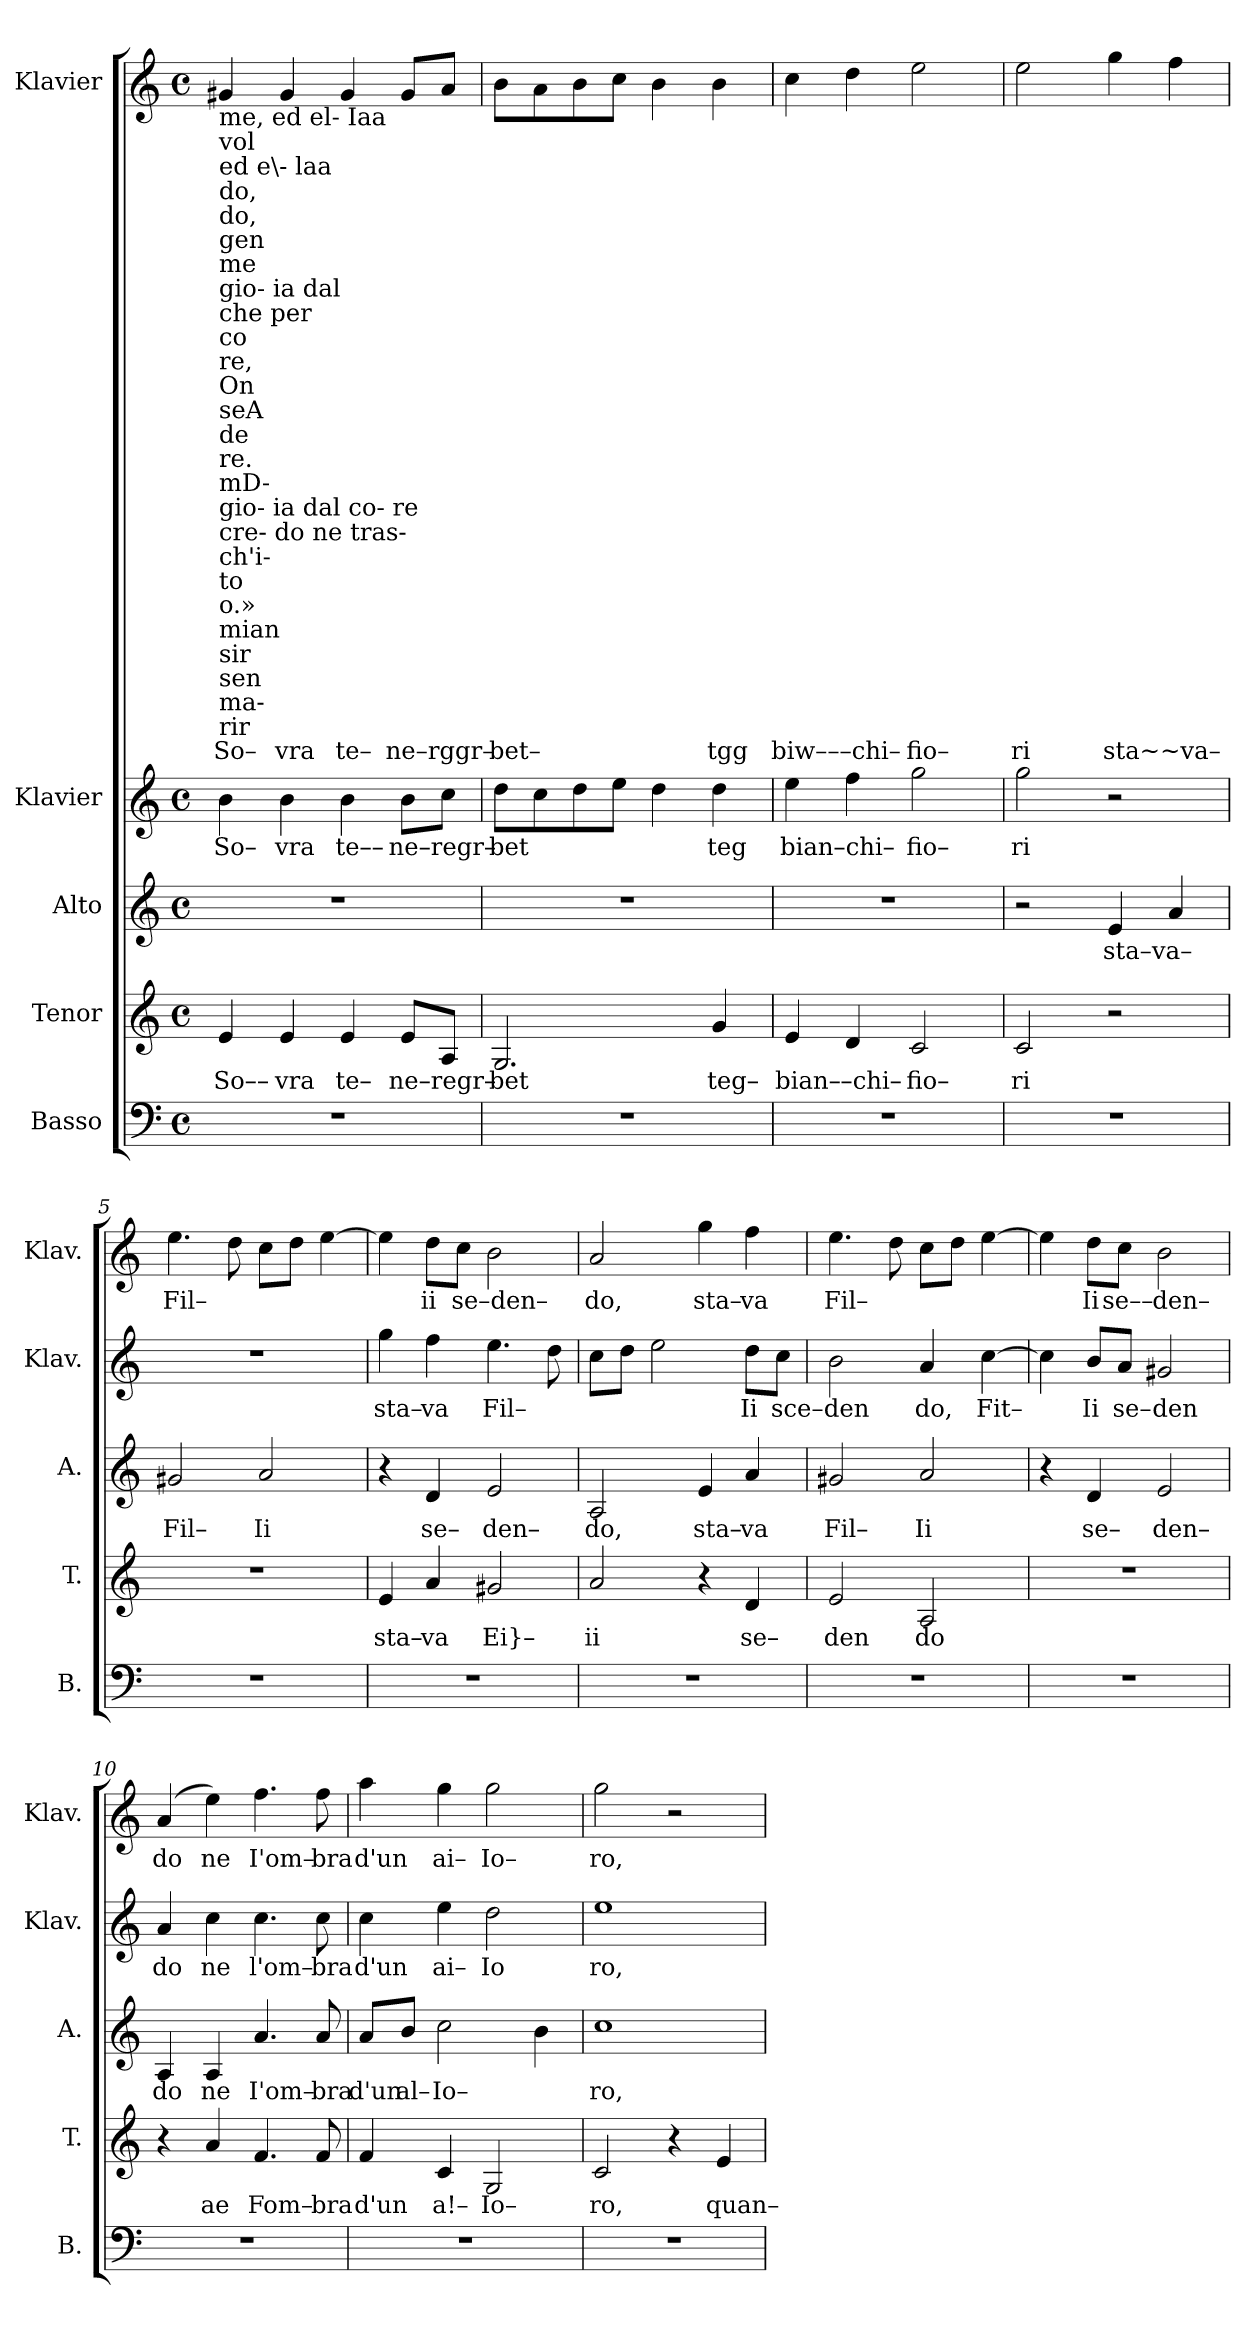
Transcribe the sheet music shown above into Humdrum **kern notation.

**kern	**kern	**text	**kern	**text	**kern	**text	**kern	**text
*part5	*part4	*part4	*part3	*part3	*part2	*part2	*part1	*part1
*staff5	*staff4	*staff4	*staff3	*staff3	*staff2	*staff2	*staff1	*staff1
*I"Basso	*I"Tenor	*	*I"Alto	*	*I"Klavier	*	*I"Klavier	*
*I'B.	*I'T.	*	*I'A.	*	*I'Klav.	*	*I'Klav.	*
*clefF4	*clefG2	*	*clefG2	*	*clefG2	*	*clefG2	*
*k[]	*k[]	*	*k[]	*	*k[]	*	*k[]	*
*M4/4	*M4/4	*	*M4/4	*	*M4/4	*	*M4/4	*
*met(c)	*met(c)	*	*met(c)	*	*met(c)	*	*met(c)	*
*MM120	*MM120	*	*MM120	*	*MM120	*	*MM120	*
=1	=1	=1	=1	=1	=1	=1	=1	=1
!	!	!	!	!	!	!	!LO:TX:b:t=me, ed el- Iaa	!
!	!	!	!	!	!	!	!LO:TX:b:t=vol	!
!	!	!	!	!	!	!	!LO:TX:b:t=ed e\- laa	!
!	!	!	!	!	!	!	!LO:TX:b:t=do,	!
!	!	!	!	!	!	!	!LO:TX:b:t=do,	!
!	!	!	!	!	!	!	!LO:TX:b:t=gen	!
!	!	!	!	!	!	!	!LO:TX:b:t=me	!
!	!	!	!	!	!	!	!LO:TX:b:t=gio- ia dal	!
!	!	!	!	!	!	!	!LO:TX:b:t=che per	!
!	!	!	!	!	!	!	!LO:TX:b:t=co	!
!	!	!	!	!	!	!	!LO:TX:b:t=re,	!
!	!	!	!	!	!	!	!LO:TX:b:t=On	!
!	!	!	!	!	!	!	!LO:TX:b:t=seA	!
!	!	!	!	!	!	!	!LO:TX:b:t=de	!
!	!	!	!	!	!	!	!LO:TX:b:t=re.	!
!	!	!	!	!	!	!	!LO:TX:b:t=mD-	!
!	!	!	!	!	!	!	!LO:TX:b:t=gio- ia dal co- re	!
!	!	!	!	!	!	!	!LO:TX:b:t=cre- do ne tras-	!
!	!	!	!	!	!	!	!LO:TX:b:t=ch'i-	!
!	!	!	!	!	!	!	!LO:TX:b:t=to	!
!	!	!	!	!	!	!	!LO:TX:b:t=o.»	!
!	!	!	!	!	!	!	!LO:TX:b:t=mian	!
!	!	!	!	!	!	!	!LO:TX:b:t=sir	!
!	!	!	!	!	!	!	!LO:TX:b:t=sen	!
!	!	!	!	!	!	!	!LO:TX:b:t=ma-	!
!	!	!	!	!	!	!	!LO:TX:b:t=rir	!
!	!	!LO:LY:b	!	!	!	!LO:LY:b	!	!LO:LY:b
1r	4e/	So––	1r	.	4b\	So–	4g#X/	So–
!	!	!LO:LY:b	!	!	!	!LO:LY:b	!	!LO:LY:b
.	4e/	vra	.	.	4b\	vra	4g#/	vra
!	!	!LO:LY:b	!	!	!	!LO:LY:b	!	!LO:LY:b
.	4e/	te–	.	.	4b\	te––	4g#/	te–
!	!	!LO:LY:b	!	!	!	!LO:LY:b	!	!LO:LY:b
.	8e/L	ne–regr–	.	.	8b\L	ne–regr–	8g#/L	ne–rggr–
.	8A/J	.	.	.	8cc\J	.	8a/J	.
=2	=2	=2	=2	=2	=2	=2	=2	=2
!	!	!LO:LY:b	!	!	!	!LO:LY:b	!	!LO:LY:b
1r	2.G/	bet	1r	.	8dd\L	bet	8b\L	bet–
.	.	.	.	.	8cc\	.	8a\	.
.	.	.	.	.	8dd\	.	8b\	.
.	.	.	.	.	8ee\J	.	8cc\J	.
.	.	.	.	.	4dd\	.	4b\	.
!	!	!LO:LY:b	!	!	!	!LO:LY:b	!	!LO:LY:b
.	4g/	teg–	.	.	4dd\	teg	4b\	tgg
=3	=3	=3	=3	=3	=3	=3	=3	=3
!	!	!LO:LY:b	!	!	!	!LO:LY:b	!	!LO:LY:b
1r	4e/	bian–	1r	.	4ee\	bian–chi–	4cc\	biw–––chi–
!	!	!LO:LY:b	!	!	!	!	!	!
.	4d/	–chi–	.	.	4ff\	.	4dd\	.
!	!	!LO:LY:b	!	!	!	!LO:LY:b	!	!LO:LY:b
.	2c/	fio–	.	.	2gg\	fio–	2ee\	fio–
=4	=4	=4	=4	=4	=4	=4	=4	=4
!	!	!LO:LY:b	!	!	!	!LO:LY:b	!	!LO:LY:b
1r	2c/	ri	2r	.	2gg\	ri	2ee\	ri
!	!	!	!	!LO:LY:b	!	!	!	!LO:LY:b
.	2r	.	4e/	sta–va–	2r	.	4gg\	sta~~va–
.	.	.	4a/	.	.	.	4ff\	.
=5	=5	=5	=5	=5	=5	=5	=5	=5
!	!	!	!	!LO:LY:b	!	!	!	!LO:LY:b
1r	1r	.	2g#X/	Fil–	1r	.	4.ee\	Fil–
.	.	.	.	.	.	.	8dd\	.
!	!	!	!	!LO:LY:b	!	!	!	!
.	.	.	2a/	Ii	.	.	8cc\L	.
.	.	.	.	.	.	.	8dd\J	.
.	.	.	.	.	.	.	[4ee\	.
=6	=6	=6	=6	=6	=6	=6	=6	=6
!	!	!LO:LY:b	!	!	!	!LO:LY:b	!	!
1r	4e/	sta–	4r	.	4gg\	sta–	4ee\]	.
!	!	!LO:LY:b	!	!LO:LY:b	!	!LO:LY:b	!	!LO:LY:b
.	4a/	va	4d/	se–	4ff\	va	8dd\L	ii
!	!	!	!	!	!	!	!	!LO:LY:b
.	.	.	.	.	.	.	8cc\J	se–den–
!	!	!LO:LY:b	!	!LO:LY:b	!	!LO:LY:b	!	!
.	2g#X/	Ei}–	2e/	den–	4.ee\	Fil–	2b\	.
.	.	.	.	.	8dd\	.	.	.
=7	=7	=7	=7	=7	=7	=7	=7	=7
!	!	!LO:LY:b	!	!LO:LY:b	!	!	!	!LO:LY:b
1r	2a/	ii	2A/	do,	8cc\L	.	2a/	do,
.	.	.	.	.	8dd\J	.	.	.
.	.	.	.	.	2ee\	.	.	.
!	!	!	!	!LO:LY:b	!	!	!	!LO:LY:b
.	4r	.	4e/	sta–	.	.	4gg\	sta–
!	!	!LO:LY:b	!	!LO:LY:b	!	!LO:LY:b	!	!LO:LY:b
.	4d/	se–	4a/	va	8dd\L	Ii	4ff\	va
!	!	!	!	!	!	!LO:LY:b	!	!
.	.	.	.	.	8cc\J	sce–	.	.
=8	=8	=8	=8	=8	=8	=8	=8	=8
!	!	!LO:LY:b	!	!LO:LY:b	!	!LO:LY:b	!	!LO:LY:b
1r	2e/	den	2g#X/	Fil–	2b\	den	4.ee\	Fil–
.	.	.	.	.	.	.	8dd\	.
!	!	!LO:LY:b	!	!LO:LY:b	!	!LO:LY:b	!	!
.	2A/	do	2a/	Ii	4a/	do,	8cc\L	.
.	.	.	.	.	.	.	8dd\J	.
!	!	!	!	!	!	!LO:LY:b	!	!
.	.	.	.	.	[4cc\	Fit–	[4ee\	.
=9	=9	=9	=9	=9	=9	=9	=9	=9
1r	1r	.	4r	.	4cc\]	.	4ee\]	.
!	!	!	!	!LO:LY:b	!	!LO:LY:b	!	!LO:LY:b
.	.	.	4d/	se–	8b/L	Ii	8dd\L	Ii
!	!	!	!	!	!	!LO:LY:b	!	!LO:LY:b
.	.	.	.	.	8a/J	se–	8cc\J	se––
!	!	!	!	!LO:LY:b	!	!LO:LY:b	!	!LO:LY:b
.	.	.	2e/	den–	2g#X/	den	2b\	den–
=10	=10	=10	=10	=10	=10	=10	=10	=10
!	!	!	!	!LO:LY:b	!	!LO:LY:b	!	!LO:LY:b
1r	4r	.	4A/	do	4a/	do	(>4a/	do
!	!	!LO:LY:b	!	!LO:LY:b	!	!LO:LY:b	!	!LO:LY:b
.	4a/	ae	4A/	ne	4cc\	ne	4ee\)	ne
!	!	!LO:LY:b	!	!LO:LY:b	!	!LO:LY:b	!	!LO:LY:b
.	4.f/	Fom–	4.a/	I'om–	4.cc\	l'om–	4.ff\	I'om–
!	!	!LO:LY:b	!	!LO:LY:b	!	!LO:LY:b	!	!LO:LY:b
.	8f/	bra	8a/	bra	8cc\	bra	8ff\	bra
=11	=11	=11	=11	=11	=11	=11	=11	=11
!	!	!LO:LY:b	!	!LO:LY:b	!	!LO:LY:b	!	!LO:LY:b
1r	4f/	d'un	8a/L	d'un	4cc\	d'un	4aa\	d'un
!	!	!	!	!LO:LY:b	!	!	!	!
.	.	.	8b/J	al–	.	.	.	.
!	!	!LO:LY:b	!	!LO:LY:b	!	!LO:LY:b	!	!LO:LY:b
.	4c/	a!–	2cc\	Io–	4ee\	ai–	4gg\	ai–
!	!	!LO:LY:b	!	!	!	!LO:LY:b	!	!LO:LY:b
.	2G/	Io–	.	.	2dd\	Io	2gg\	Io–
.	.	.	4b\	.	.	.	.	.
=12	=12	=12	=12	=12	=12	=12	=12	=12
!	!	!LO:LY:b	!	!LO:LY:b	!	!LO:LY:b	!	!LO:LY:b
1r	2c/	ro,	1cc	ro,	1ee	ro,	2gg\	ro,
.	4r	.	.	.	.	.	2r	.
!	!	!LO:LY:b	!	!	!	!	!	!
.	4e/	quan–	.	.	.	.	.	.
=	=	=	=	=	=	=	=	=
*-	*-	*-	*-	*-	*-	*-	*-	*-
